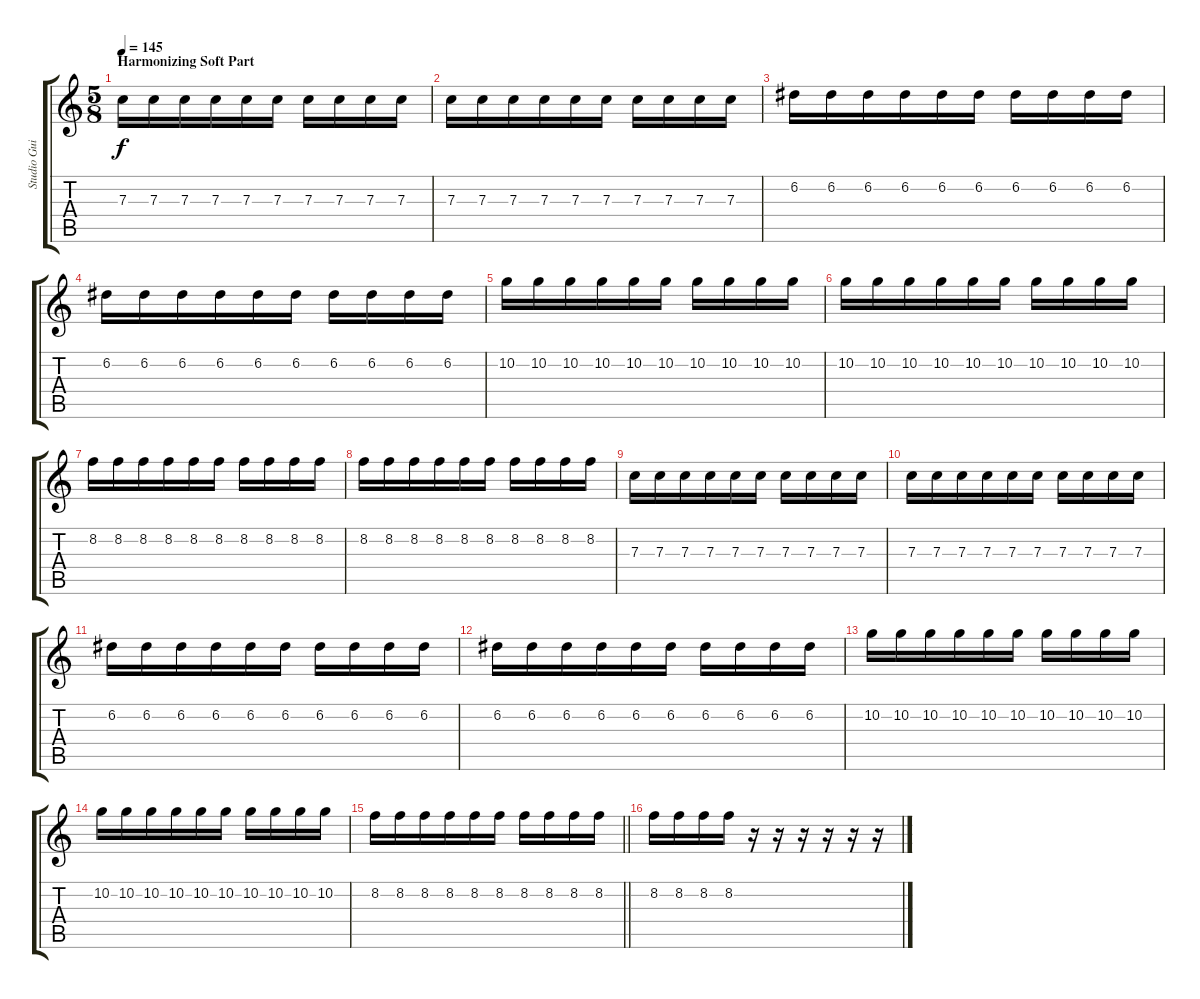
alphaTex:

\track ("Studio Guitar" "Studio Gui") {instrument distortionguitar}
\staff {score tabs}
\tuning (D4 A3 F3 C3 G2 C2) {hide}
\ts (5 8)
\section ("" "Harmonizing Soft Part")
\tempo 145
\clef g2
\ks c
7.3.16{dy f volume 8 balance 8 instrument electricguitarjazz} 7.3.16 7.3.16 7.3.16 7.3.16 7.3.16 7.3.16 7.3.16 7.3.16 7.3.16 |
7.3.16 7.3.16 7.3.16 7.3.16 7.3.16 7.3.16 7.3.16 7.3.16 7.3.16 7.3.16 |
6.2.16 6.2.16 6.2.16 6.2.16 6.2.16 6.2.16 6.2.16 6.2.16 6.2.16 6.2.16 |
6.2.16 6.2.16 6.2.16 6.2.16 6.2.16 6.2.16 6.2.16 6.2.16 6.2.16 6.2.16 |
10.2.16 10.2.16 10.2.16 10.2.16 10.2.16 10.2.16 10.2.16 10.2.16 10.2.16 10.2.16 |
10.2.16 10.2.16 10.2.16 10.2.16 10.2.16 10.2.16 10.2.16 10.2.16 10.2.16 10.2.16 |
8.2.16 8.2.16 8.2.16 8.2.16 8.2.16 8.2.16 8.2.16 8.2.16 8.2.16 8.2.16 |
8.2.16 8.2.16 8.2.16 8.2.16 8.2.16 8.2.16 8.2.16 8.2.16 8.2.16 8.2.16 |
7.3.16 7.3.16 7.3.16 7.3.16 7.3.16 7.3.16 7.3.16 7.3.16 7.3.16 7.3.16 |
7.3.16 7.3.16 7.3.16 7.3.16 7.3.16 7.3.16 7.3.16 7.3.16 7.3.16 7.3.16 |
6.2.16 6.2.16 6.2.16 6.2.16 6.2.16 6.2.16 6.2.16 6.2.16 6.2.16 6.2.16 |
6.2.16 6.2.16 6.2.16 6.2.16 6.2.16 6.2.16 6.2.16 6.2.16 6.2.16 6.2.16 |
10.2.16 10.2.16 10.2.16 10.2.16 10.2.16 10.2.16 10.2.16 10.2.16 10.2.16 10.2.16 |
10.2.16 10.2.16 10.2.16 10.2.16 10.2.16 10.2.16 10.2.16 10.2.16 10.2.16 10.2.16 |
\barLineRight lightlight
8.2.16 8.2.16 8.2.16 8.2.16 8.2.16 8.2.16 8.2.16 8.2.16 8.2.16 8.2.16 |
\section ("" "")
8.2.16 8.2.16 8.2.16 8.2.16 r.16 r.16 r.16 r.16 r.16 r.16
